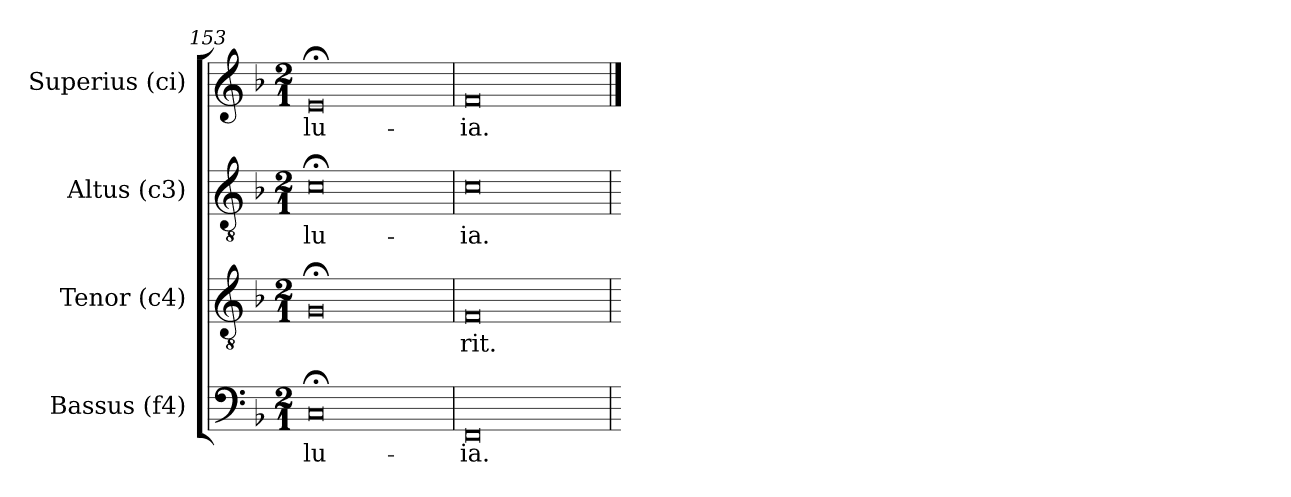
**kern	**text	**kern	**text	**kern	**text	**kern	**text
*part4	*part4	*part3	*part3	*part2	*part2	*part1	*part1
*staff4	*staff4	*staff3	*staff3	*staff2	*staff2	*staff1	*staff1
*I"Bassus (f4)	*	*I"Tenor (c4)	*	*I"Altus (c3)	*	*I"Superius (ci)	*
*I'B.	*	*I'T.	*	*I'A.	*	*I'S.	*
*clefF4	*	*clefGv2	*	*clefGv2	*	*clefG2	*
*k[b-]	*	*k[b-]	*	*k[b-]	*	*k[b-]	*
*F:	*	*F:	*	*F:	*	*F:	*
*M2/1	*	*M2/1	*	*M2/1	*	*M2/1	*
=153	=153	=153	=153	=153	=153	=153	=153
!	!LO:LY:b:rj	!	!	!	!LO:LY:b:rj	!	!LO:LY:b:rj
0C;<	-lu-	0G;<	.	0c;<	-lu-	0e;<	-lu-
=154	=154	=154	=154	=154	=154	=154	=154
!	!LO:LY:b:cj	!	!LO:LY:b:cj	!	!LO:LY:b:cj	!	!LO:LY:b:cj
0FF	-ia.	0F	-rit.	0c	-ia.	0f	-ia.
=	==	=	==	=	==	==	==
*-	*-	*-	*-	*-	*-	*-	*-
